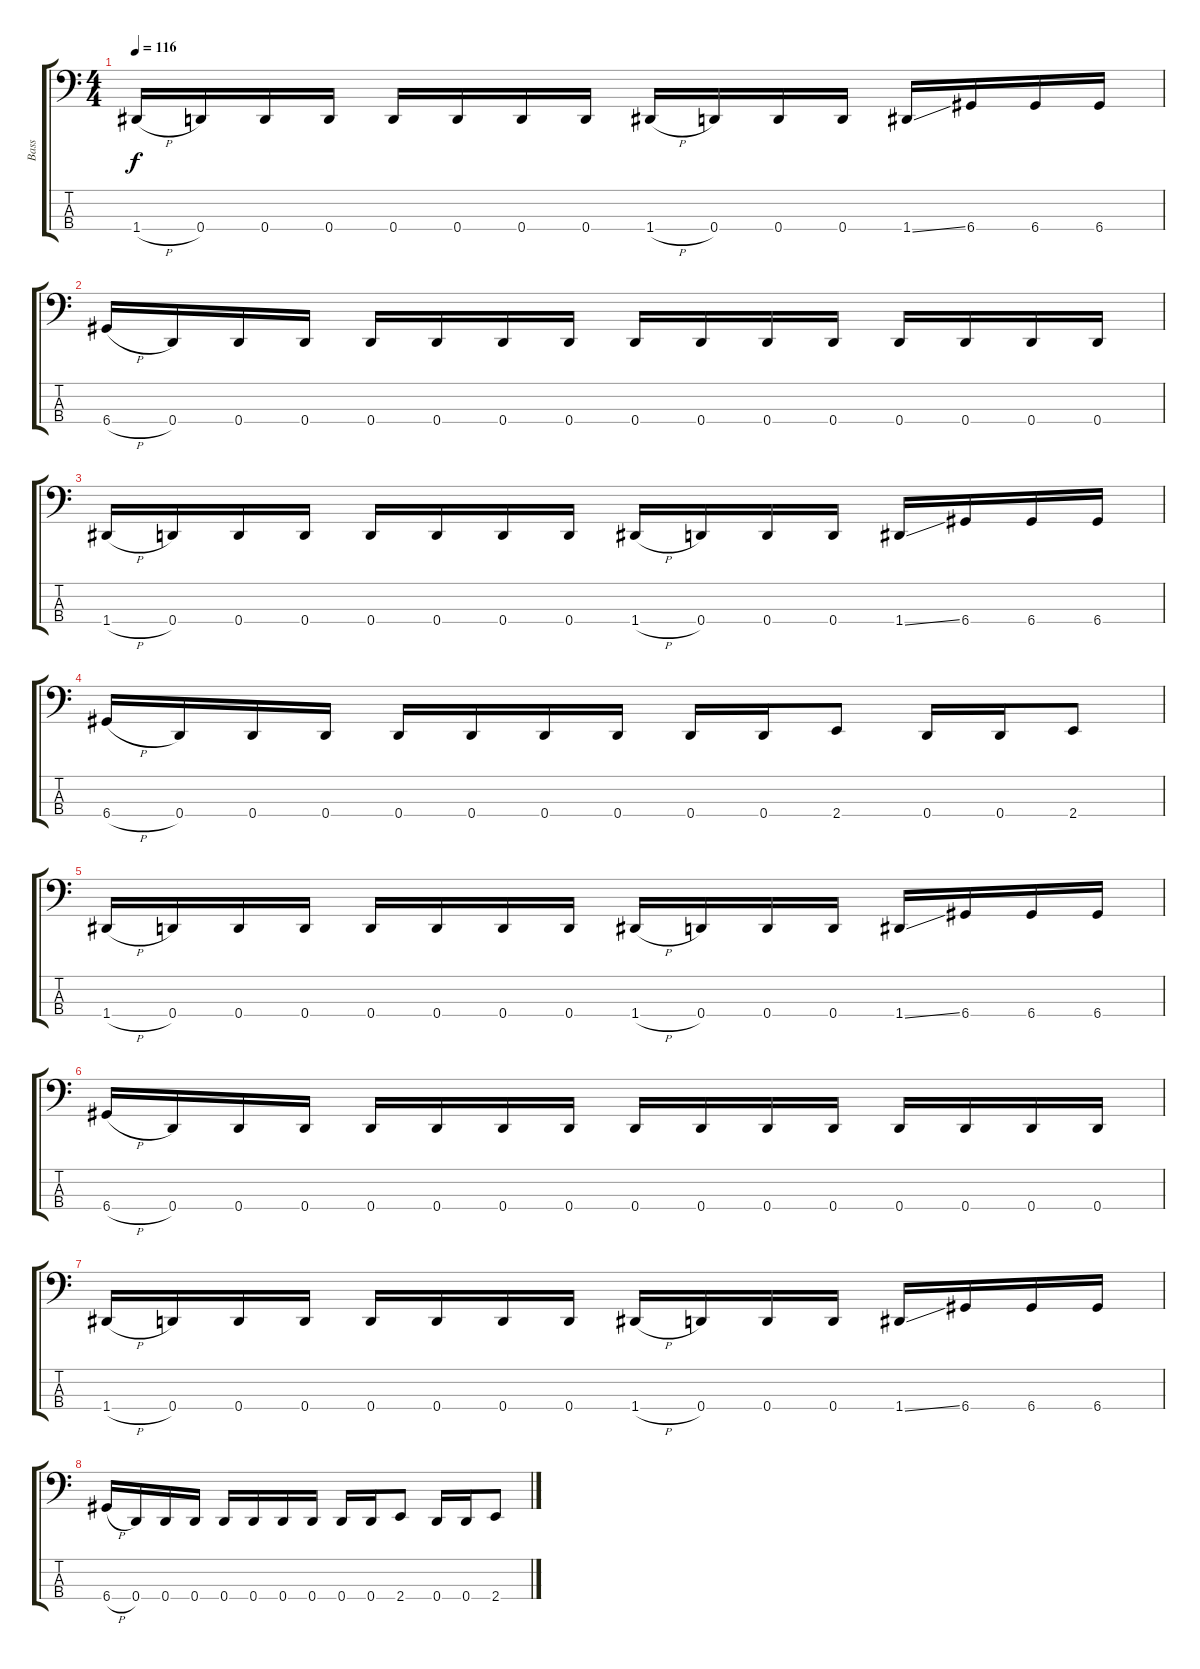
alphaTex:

\track ("Bass" "Bass") {instrument electricbasspick}
\staff {score tabs}
\tuning (F2 C2 G1 D1) {hide}
\ts (4 4)
\tempo 116
\clef f4
\ks c
1.4{h}.16{dy f} 0.4.16 0.4.16 0.4.16 0.4.16 0.4.16 0.4.16 0.4.16 1.4{h}.16 0.4.16 0.4.16 0.4.16 1.4{ss}.16 6.4.16 6.4.16 6.4.16 |
6.4{h}.16 0.4.16 0.4.16 0.4.16 0.4.16 0.4.16 0.4.16 0.4.16 0.4.16 0.4.16 0.4.16 0.4.16 0.4.16 0.4.16 0.4.16 0.4.16 |
1.4{h}.16 0.4.16 0.4.16 0.4.16 0.4.16 0.4.16 0.4.16 0.4.16 1.4{h}.16 0.4.16 0.4.16 0.4.16 1.4{ss}.16 6.4.16 6.4.16 6.4.16 |
6.4{h}.16 0.4.16 0.4.16 0.4.16 0.4.16 0.4.16 0.4.16 0.4.16 0.4.16 0.4.16 2.4.8 0.4.16 0.4.16 2.4.8 |
1.4{h}.16 0.4.16 0.4.16 0.4.16 0.4.16 0.4.16 0.4.16 0.4.16 1.4{h}.16 0.4.16 0.4.16 0.4.16 1.4{ss}.16 6.4.16 6.4.16 6.4.16 |
6.4{h}.16 0.4.16 0.4.16 0.4.16 0.4.16 0.4.16 0.4.16 0.4.16 0.4.16 0.4.16 0.4.16 0.4.16 0.4.16 0.4.16 0.4.16 0.4.16 |
1.4{h}.16 0.4.16 0.4.16 0.4.16 0.4.16 0.4.16 0.4.16 0.4.16 1.4{h}.16 0.4.16 0.4.16 0.4.16 1.4{ss}.16 6.4.16 6.4.16 6.4.16 |
6.4{h}.16 0.4.16 0.4.16 0.4.16 0.4.16 0.4.16 0.4.16 0.4.16 0.4.16 0.4.16 2.4.8 0.4.16 0.4.16 2.4.8
